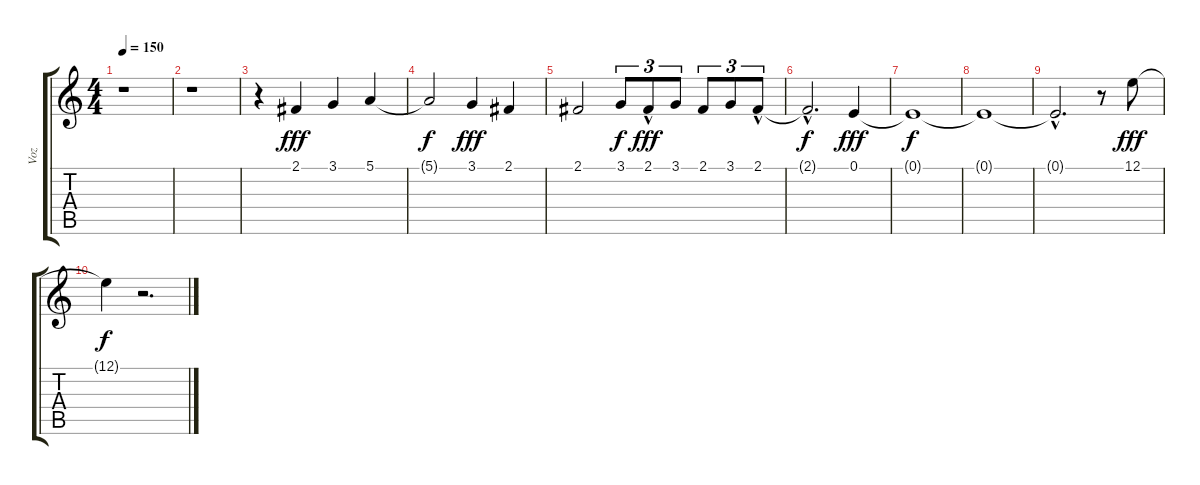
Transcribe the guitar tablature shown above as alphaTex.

\track ("Voz" "Voz") {instrument voiceoohs}
\staff {score tabs}
\tuning (E4 B3 G3 D3 A2 E2) {hide}
\ts (4 4)
\tempo 150
\clef g2
\ks c
r.1{dy mf} |
r.1 |
r.4 2.1.4{dy fff} 3.1.4 5.1.4 |
5.1{t}.2{dy f} 3.1.4{dy fff} 2.1.4 |
2.1.2 3.1.8{tu (3 2) dy f} 2.1{hac}.8{tu (3 2) dy fff} 3.1.8{tu (3 2)} 2.1.8{tu (3 2)} 3.1.8{tu (3 2)} 2.1{hac}.8{tu (3 2)} |
2.1{hac t}.2{d dy f} 0.1.4{dy fff} |
0.1{t}.1{dy f} |
0.1{t}.1 |
0.1{hac t}.2{d} r.8 12.1.8{dy fff} |
12.1{t}.4{dy f} r.2{d}
